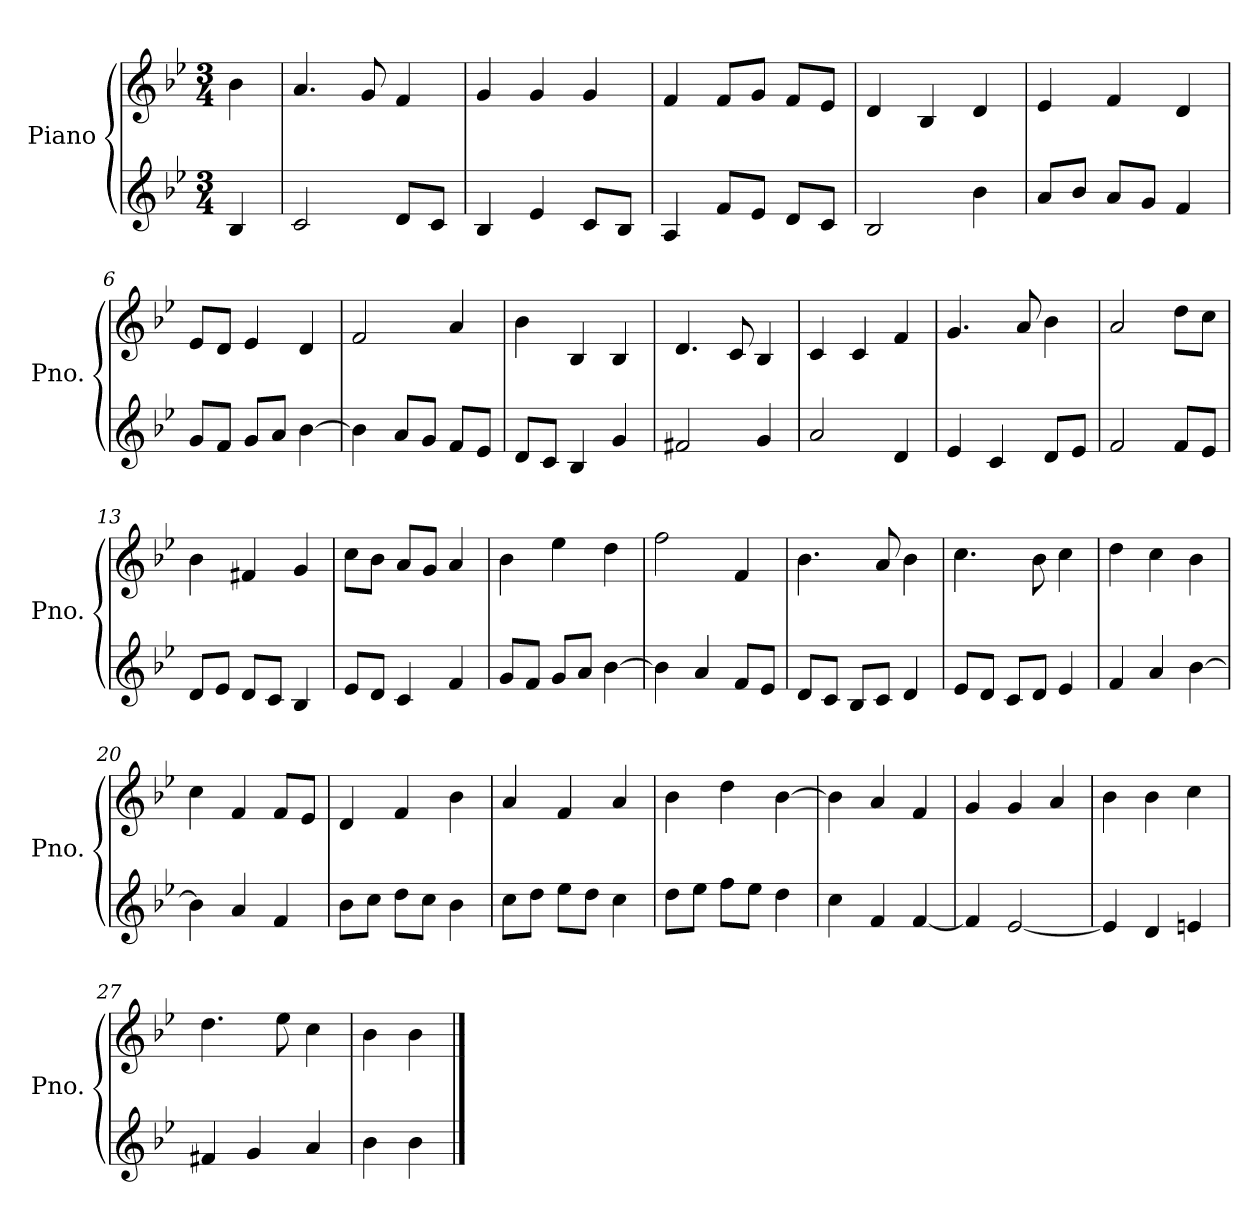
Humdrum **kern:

**kern	**kern
*part1	*part1
*staff2	*staff1
*I"Piano	*
*I'Pno.	*
*clefG2	*clefG2
*k[b-e-]	*k[b-e-]
*M3/4	*M3/4
=	=
4B-/	4b-\
=1	=1
2c/	4.a/
.	8g/
8d/L	4f/
8c/J	.
=2	=2
4B-/	4g/
4e-/	4g/
8c/L	4g/
8B-/J	.
=3	=3
4A/	4f/
8f/L	8f/L
8e-/J	8g/J
8d/L	8f/L
8c/J	8e-/J
=4	=4
2B-/	4d/
.	4B-/
4b-\	4d/
=5	=5
8a/L	4e-/
8b-/J	.
8a/L	4f/
8g/J	.
4f/	4d/
=6	=6
8g/L	8e-/L
8f/J	8d/J
8g/L	4e-/
8a/J	.
[4b-\	4d/
=7	=7
4b-\]	2f/
8a/L	.
8g/J	.
8f/L	4a/
8e-/J	.
=8	=8
8d/L	4b-\
8c/J	.
4B-/	4B-/
4g/	4B-/
!!LO:LB:g=z
=9	=9
2f#X/	4.d/
.	8c/
4g/	4B-/
=10	=10
2a/	4c/
.	4c/
4d/	4f/
=11	=11
4e-/	4.g/
4c/	.
.	8a/
8d/L	4b-\
8e-/J	.
=12	=12
2f/	2a/
8f/L	8dd\L
8e-/J	8cc\J
=13	=13
8d/L	4b-\
8e-/J	.
8d/L	4f#X/
8c/J	.
4B-/	4g/
=14	=14
8e-/L	8cc\L
8d/J	8b-\J
4c/	8a/L
.	8g/J
4f/	4a/
=15	=15
8g/L	4b-\
8f/J	.
8g/L	4ee-\
8a/J	.
[4b-\	4dd\
=16	=16
4b-\]	2ff\
4a/	.
8f/L	4f/
8e-/J	.
=17	=17
8d/L	4.b-\
8c/J	.
8B-/L	.
8c/J	8a/
4d/	4b-\
!!LO:LB:g=z
=18	=18
8e-/L	4.cc\
8d/J	.
8c/L	.
8d/J	8b-\
4e-/	4cc\
=19	=19
4f/	4dd\
4a/	4cc\
[4b-\	4b-\
=20	=20
4b-\]	4cc\
4a/	4f/
4f/	8f/L
.	8e-/J
=21	=21
8b-\L	4d/
8cc\J	.
8dd\L	4f/
8cc\J	.
4b-\	4b-\
=22	=22
8cc\L	4a/
8dd\J	.
8ee-\L	4f/
8dd\J	.
4cc\	4a/
=23	=23
8dd\L	4b-\
8ee-\J	.
8ff\L	4dd\
8ee-\J	.
4dd\	[4b-\
=24	=24
4cc\	4b-\]
4f/	4a/
[4f/	4f/
=25	=25
4f/]	4g/
[2e-/	4g/
.	4a/
=26	=26
4e-/]	4b-\
4d/	4b-\
4en/	4cc\
=27	=27
4f#X/	4.dd\
4g/	.
.	8ee-\
4a/	4cc\
!!LO:LB:g=z
=28	=28
4b-\	4b-\
4b-\	4b-\
==	==
*-	*-
